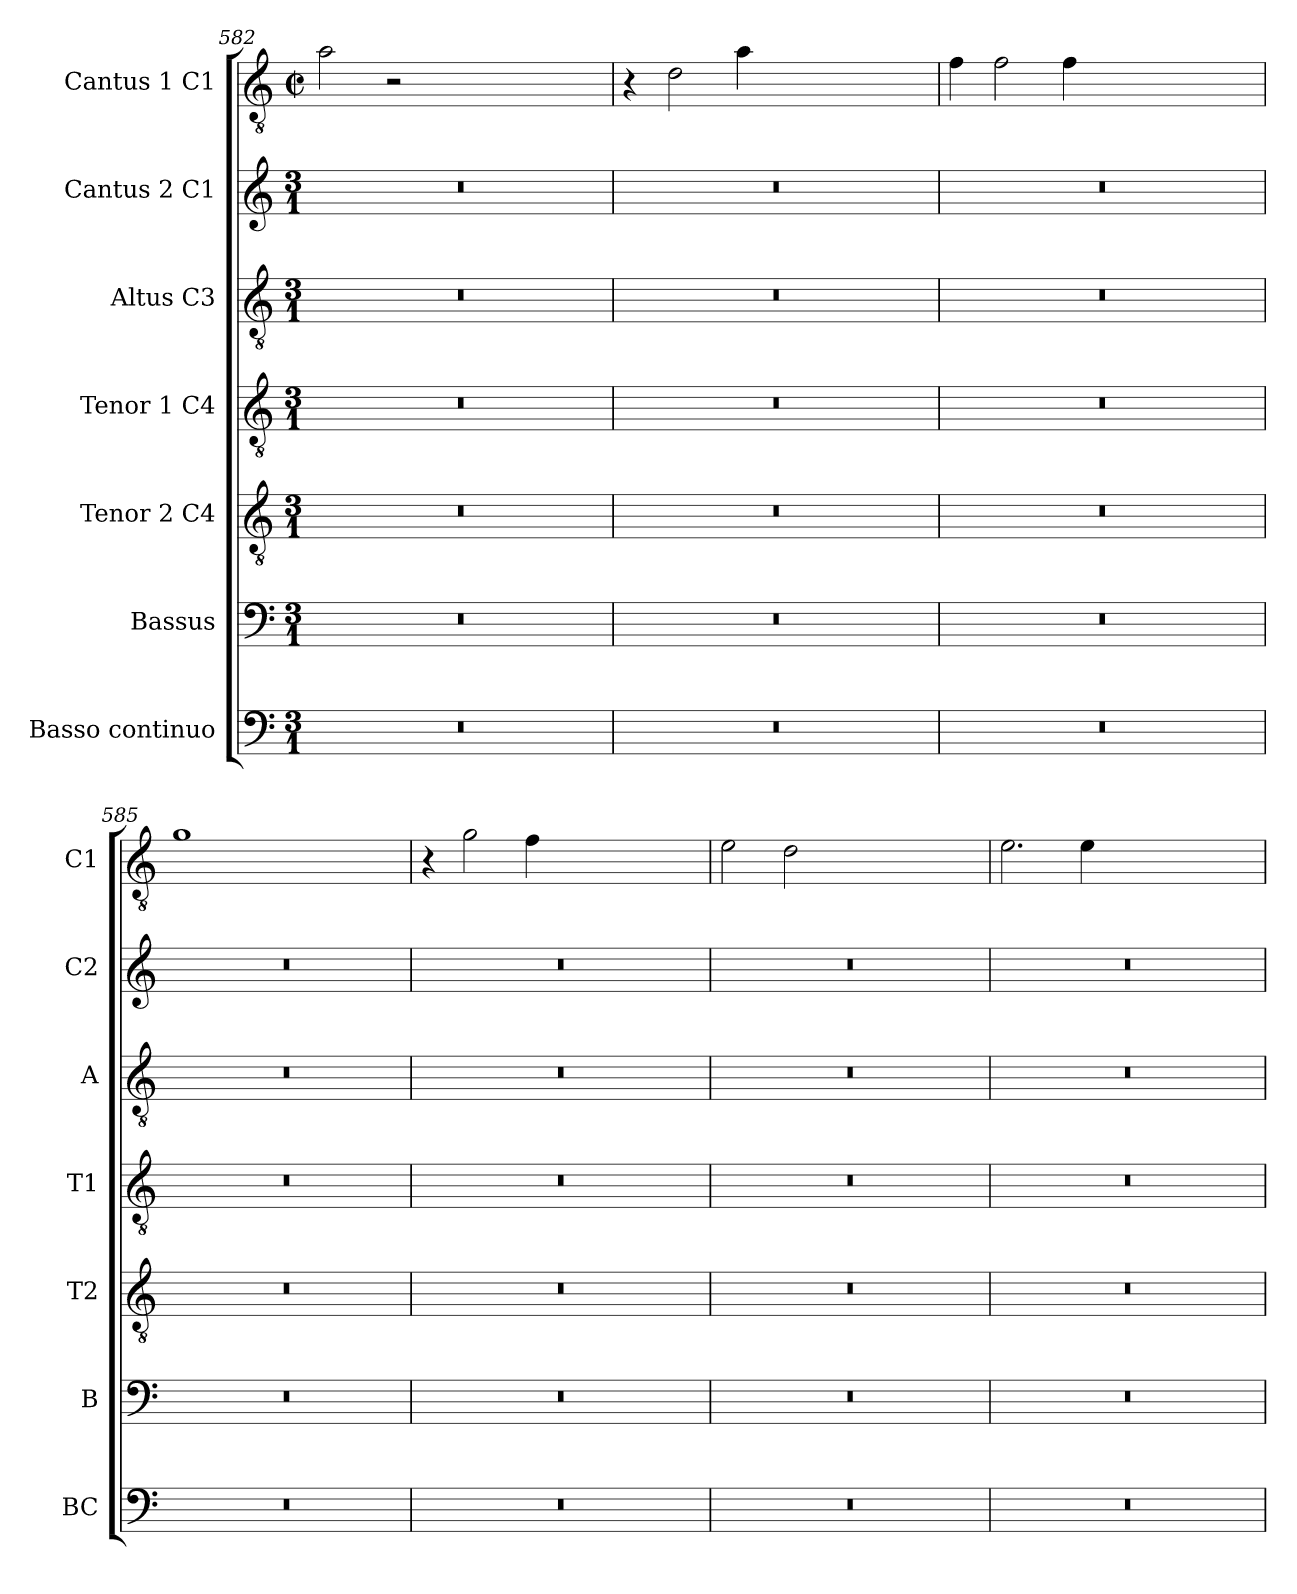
**kern	**kern	**kern	**kern	**kern	**kern	**kern
*part7	*part6	*part5	*part4	*part3	*part2	*part1
*staff7	*staff6	*staff5	*staff4	*staff3	*staff2	*staff1
*I"Basso continuo	*I"Bassus	*I"Tenor 2 C4	*I"Tenor 1 C4	*I"Altus C3	*I"Cantus 2 C1	*I"Cantus 1 C1
*I'BC	*I'B	*I'T2	*I'T1	*I'A	*I'C2	*I'C1
*clefF4	*clefF4	*clefGv2	*clefGv2	*clefGv2	*clefG2	*clefGv2
*ITrd7c12	*	*	*	*	*	*
*k[]	*k[]	*k[]	*k[]	*k[]	*k[]	*k[]
*C:	*C:	*C:	*C:	*C:	*C:	*C:
*M3/1	*M3/1	*M3/1	*M3/1	*M3/1	*M3/1	*M2/2
*	*	*	*	*	*	*met(c|)
=582	=582	=582	=582	=582	=582	=582
0.r	0.r	0.r	0.r	0.r	0.r	2a\
.	.	.	.	.	.	2r
.	.	.	.	.	.	0ryy
!!LO:LB:g=z
=583	=583	=583	=583	=583	=583	=583
0.r	0.r	0.r	0.r	0.r	0.r	4r
.	.	.	.	.	.	2d\
.	.	.	.	.	.	4a\
.	.	.	.	.	.	0ryy
=584	=584	=584	=584	=584	=584	=584
0.r	0.r	0.r	0.r	0.r	0.r	4f\
.	.	.	.	.	.	2f\
.	.	.	.	.	.	4f\
.	.	.	.	.	.	0ryy
=585	=585	=585	=585	=585	=585	=585
0.r	0.r	0.r	0.r	0.r	0.r	1g
.	.	.	.	.	.	0ryy
=586	=586	=586	=586	=586	=586	=586
0.r	0.r	0.r	0.r	0.r	0.r	4r
.	.	.	.	.	.	2g\
.	.	.	.	.	.	4f\
.	.	.	.	.	.	0ryy
=587	=587	=587	=587	=587	=587	=587
0.r	0.r	0.r	0.r	0.r	0.r	2e\
.	.	.	.	.	.	2d\
.	.	.	.	.	.	0ryy
=588	=588	=588	=588	=588	=588	=588
0.r	0.r	0.r	0.r	0.r	0.r	2.e\
.	.	.	.	.	.	4e\
.	.	.	.	.	.	0ryy
=	=	=	=	=	=	=
*-	*-	*-	*-	*-	*-	*-
